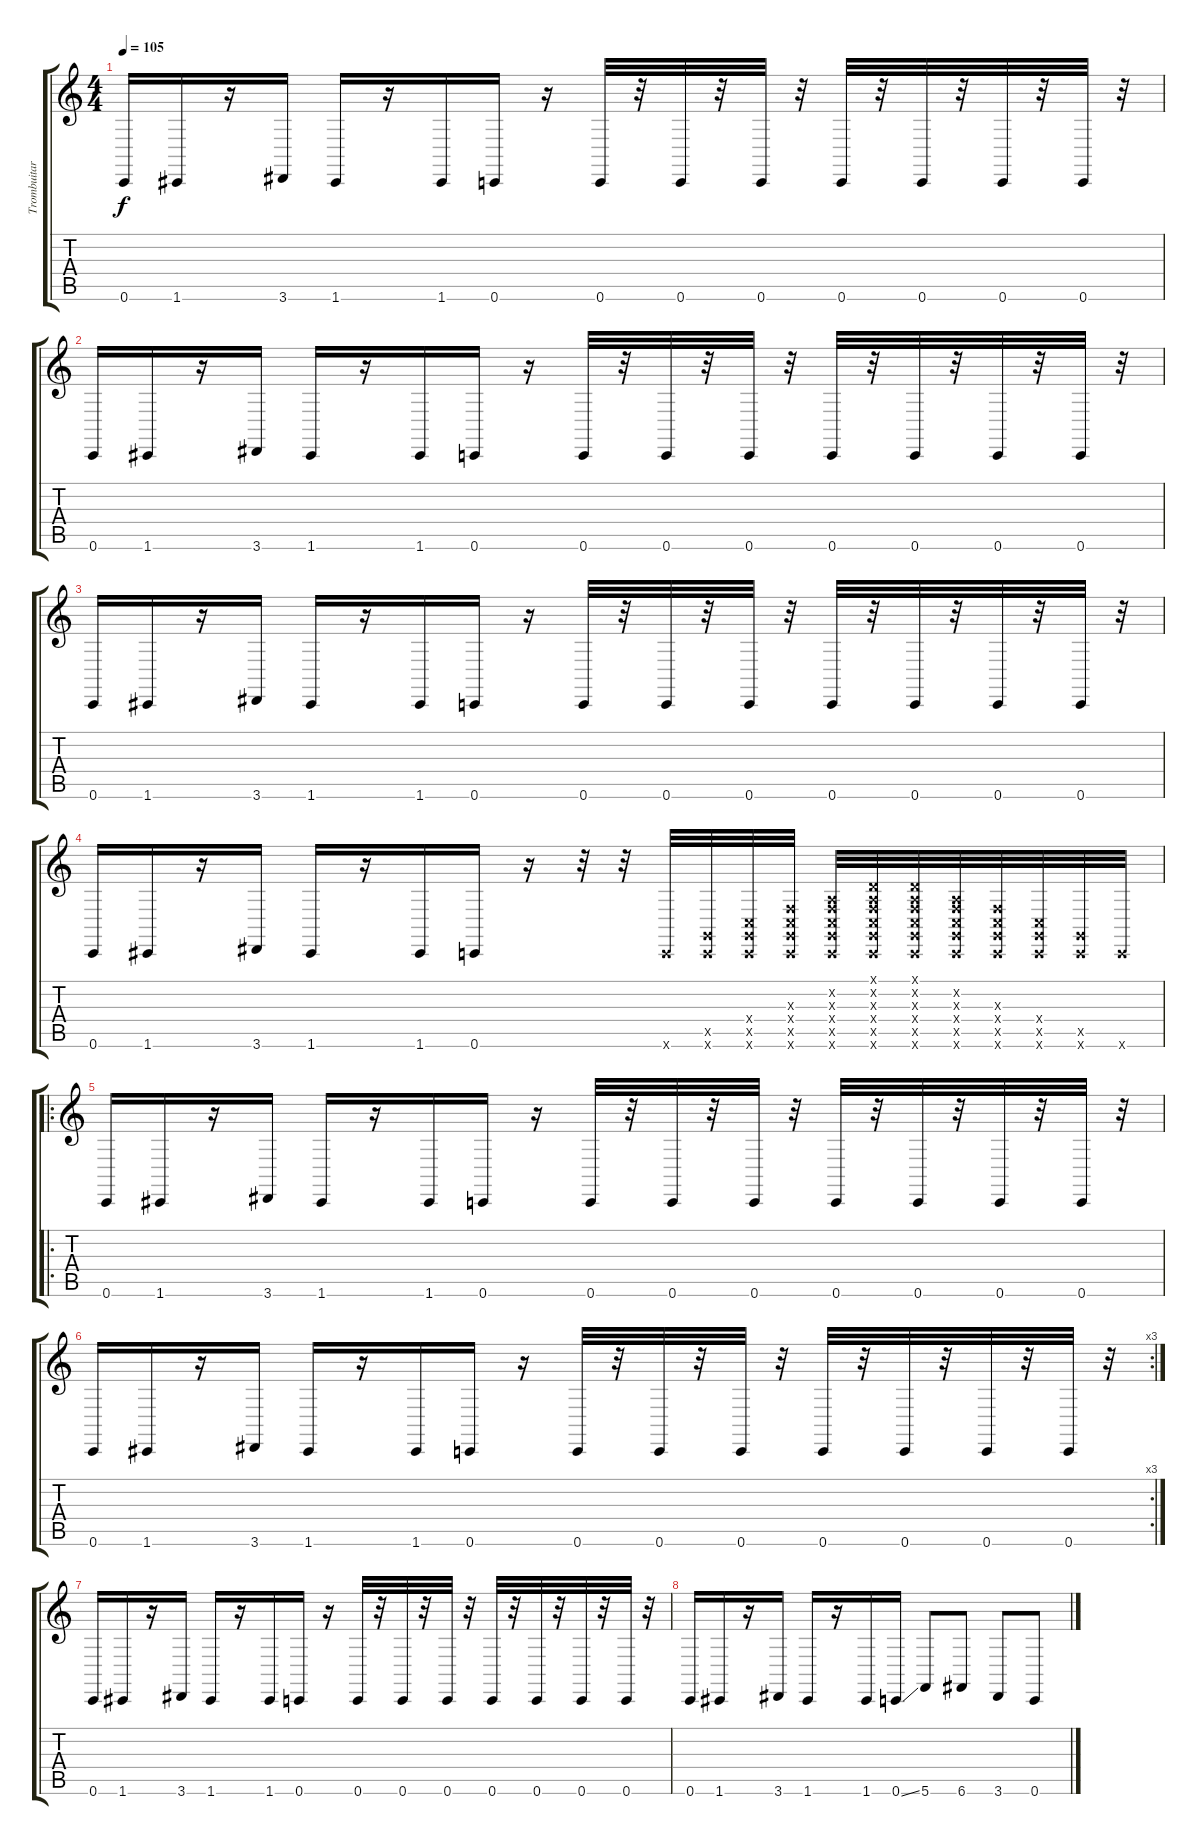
\track ("Trombuitar" "Trombuitar") {instrument trombone}
\staff {score tabs}
\tuning (D4 A3 F3 C3 G2 C2) {hide}
\ts (4 4)
\tempo 105
\clef g2
\ks c
0.6.16{dy f volume 16 balance 8 instrument distortionguitar} 1.6.16 r.16 3.6.16 1.6.16 r.16 1.6.16 0.6.16 r.16 0.6.32 r.32 0.6.32 r.32 0.6.32 r.32 0.6.32 r.32 0.6.32 r.32 0.6.32 r.32 0.6.32 r.32 |
0.6.16{instrument distortionguitar} 1.6.16 r.16 3.6.16 1.6.16 r.16 1.6.16 0.6.16 r.16 0.6.32 r.32 0.6.32 r.32 0.6.32 r.32 0.6.32 r.32 0.6.32 r.32 0.6.32 r.32 0.6.32 r.32 |
0.6.16{instrument distortionguitar} 1.6.16 r.16 3.6.16 1.6.16 r.16 1.6.16 0.6.16 r.16 0.6.32 r.32 0.6.32 r.32 0.6.32 r.32 0.6.32 r.32 0.6.32 r.32 0.6.32 r.32 0.6.32 r.32 |
0.6.16{instrument distortionguitar} 1.6.16 r.16 3.6.16 1.6.16 r.16 1.6.16 0.6.16 r.16 r.32 r.32 0.6{x}.32{instrument guitarfretnoise} (0.5{x} 0.6{x}).32 (0.4{x} 0.5{x} 0.6{x}).32 (0.3{x} 0.4{x} 0.5{x} 0.6{x}).32 (0.2{x} 0.3{x} 0.4{x} 0.5{x} 0.6{x}).32 (0.1{x} 0.2{x} 0.3{x} 0.4{x} 0.5{x} 0.6{x}).32 (0.1{x} 0.2{x} 0.3{x} 0.4{x} 0.5{x} 0.6{x}).32 (0.2{x} 0.3{x} 0.4{x} 0.5{x} 0.6{x}).32 (0.3{x} 0.4{x} 0.5{x} 0.6{x}).32 (0.4{x} 0.5{x} 0.6{x}).32 (0.5{x} 0.6{x}).32 0.6{x}.32{volume 14 instrument distortionguitar} |
\ro
0.6.16{volume 16 balance 8 instrument distortionguitar} 1.6.16 r.16 3.6.16 1.6.16 r.16 1.6.16 0.6.16 r.16 0.6.32 r.32 0.6.32 r.32 0.6.32 r.32 0.6.32 r.32 0.6.32 r.32 0.6.32 r.32 0.6.32 r.32 |
\rc 3
0.6.16 1.6.16 r.16 3.6.16 1.6.16 r.16 1.6.16 0.6.16 r.16 0.6.32 r.32 0.6.32 r.32 0.6.32 r.32 0.6.32 r.32 0.6.32 r.32 0.6.32 r.32 0.6.32 r.32 |
0.6.16{instrument distortionguitar} 1.6.16 r.16 3.6.16 1.6.16 r.16 1.6.16 0.6.16 r.16 0.6.32 r.32 0.6.32 r.32 0.6.32 r.32 0.6.32 r.32 0.6.32 r.32 0.6.32 r.32 0.6.32 r.32 |
0.6.16 1.6.16 r.16 3.6.16 1.6.16 r.16 1.6.16 0.6{ss}.16 5.6.8 6.6.8 3.6.8 0.6.8
